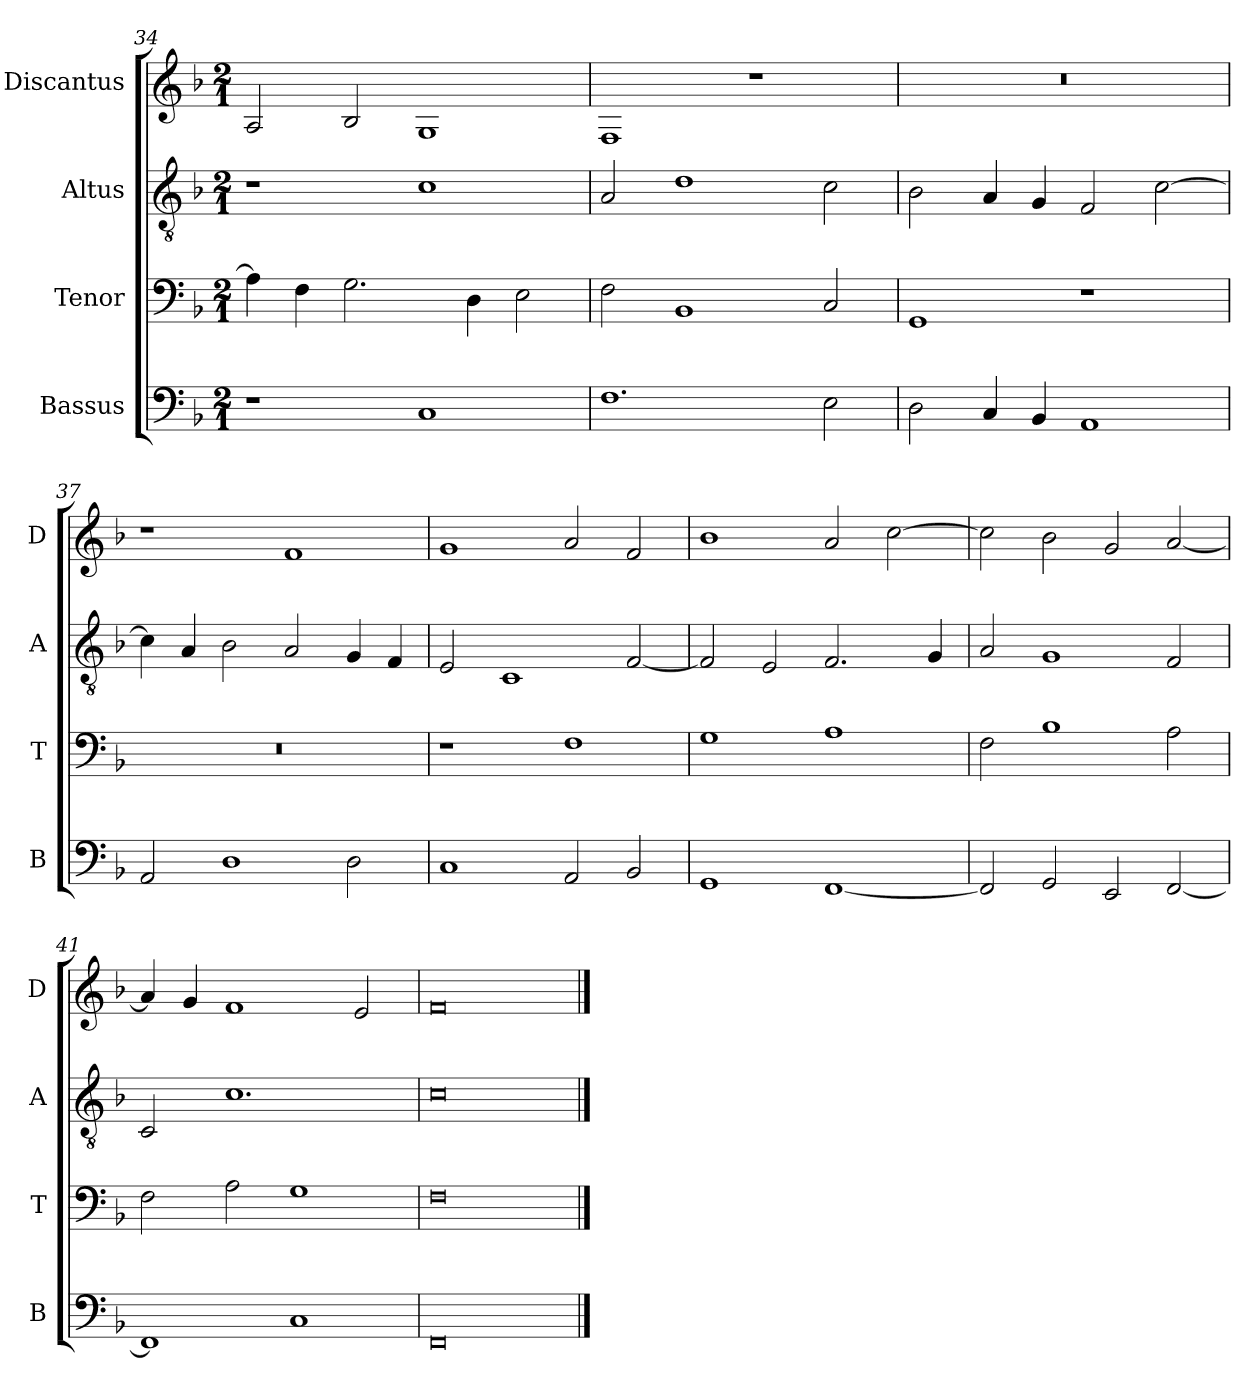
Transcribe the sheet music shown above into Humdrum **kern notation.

**kern	**kern	**kern	**kern
*part4	*part3	*part2	*part1
*staff4	*staff3	*staff2	*staff1
*I"Bassus	*I"Tenor	*I"Altus	*I"Discantus
*I'B	*I'T	*I'A	*I'D
*clefF4	*clefF4	*clefGv2	*clefG2
*k[b-]	*k[b-]	*k[b-]	*k[b-]
*M2/1	*M2/1	*M2/1	*M2/1
=34	=34	=34	=34
1r	4A]	1r	2A
.	4F	.	.
.	2.G	.	2B-
1C	.	1c	1G
.	4D	.	.
.	2E	.	.
=35	=35	=35	=35
1.F	2F	2A	1F
.	1BB-	1d	.
.	.	.	1r
2E	2C	2c	.
=36	=36	=36	=36
2D	1GG	2B-	0r
4C	.	4A	.
4BB-	.	4G	.
1AA	1r	2F	.
.	.	[2c	.
=37	=37	=37	=37
2AA	0r	4c]	1r
.	.	4A	.
1D	.	2B-	.
.	.	2A	1f
2D	.	4G	.
.	.	4F	.
=38	=38	=38	=38
1C	1r	2E	1g
.	.	1C	.
2AA	1F	.	2a
2BB-	.	[2F	2f
=39	=39	=39	=39
1GG	1G	2F]	1b-
.	.	2E	.
[1FF	1A	2.F	2a
.	.	.	[2cc
.	.	4G	.
=40	=40	=40	=40
2FF]	2F	2A	2cc]
2GG	1B-	1G	2b-
2EE	.	.	2g
[2FF	2A	2F	[2a
=41	=41	=41	=41
1FF]	2F	2C	4a]
.	.	.	4g
.	2A	1.c	1f
1C	1G	.	.
.	.	.	2e
=42	=42	=42	=42
0FF	0F	0c	0f
==	==	==	==
*-	*-	*-	*-
